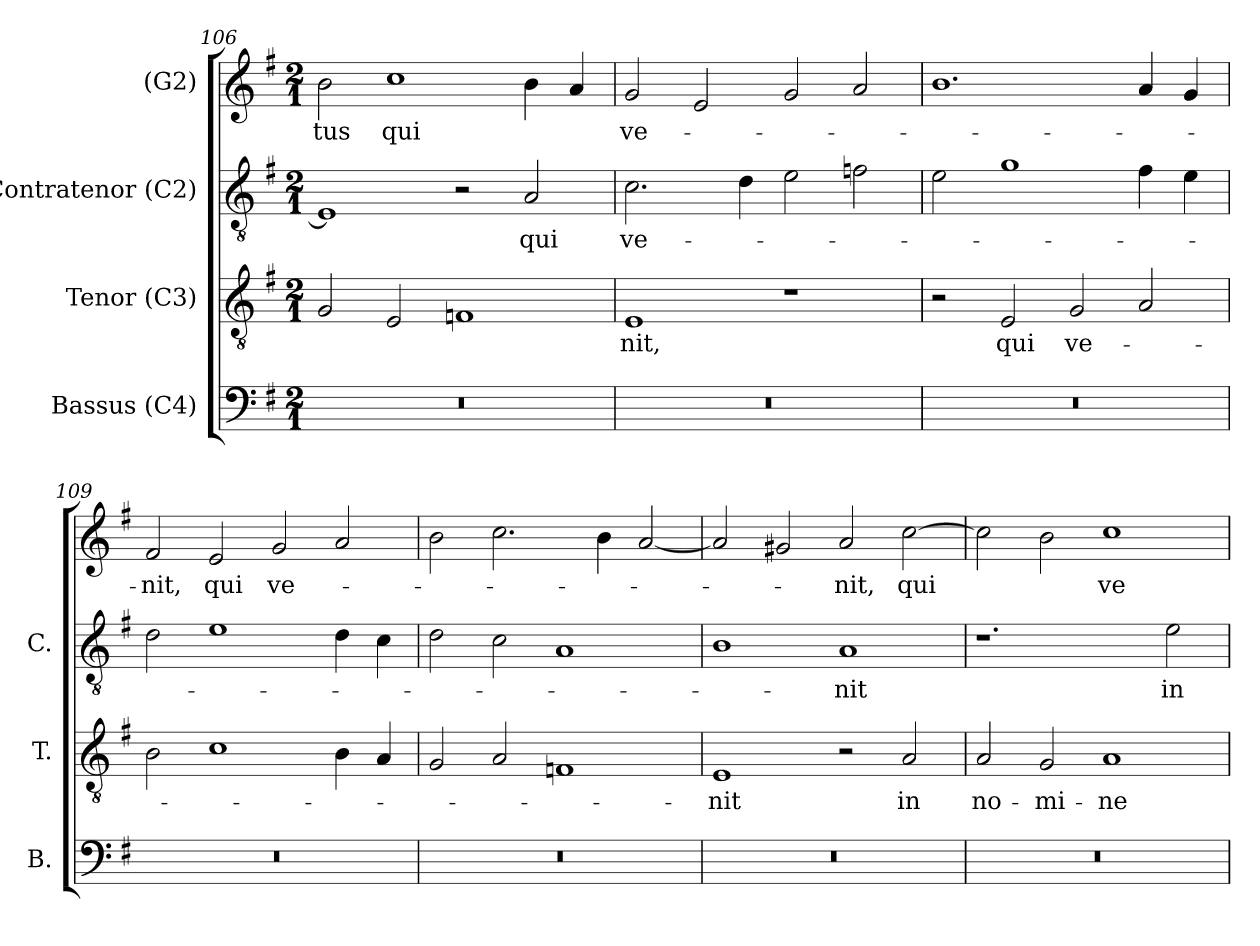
**kern	**kern	**text	**kern	**text	**kern	**text
*part4	*part3	*part3	*part2	*part2	*part1	*part1
*staff4	*staff3	*staff3	*staff2	*staff2	*staff1	*staff1
*I"Bassus (C4)	*I"Tenor (C3)	*	*I"Contratenor (C2)	*	*I"(G2)	*
*I'B.	*I'T.	*	*I'C.	*	*	*
*clefF4	*clefGv2	*	*clefGv2	*	*clefG2	*
*	*ITrd7c12	*	*ITrd7c12	*	*	*
*k[f#]	*k[f#]	*	*k[f#]	*	*k[f#]	*
*G:	*G:	*	*G:	*	*G:	*
*M2/1	*M2/1	*	*M2/1	*	*M2/1	*
=106	=106	=106	=106	=106	=106	=106
!LO:N:vis=1	!	!	!	!	!	!
!	!	!	!	!	!	!LO:LY:b:color=#000000
0r	2GGi/	.	1EEi]	.	2bi\	-tus
!	!	!	!	!	!	!LO:LY:b:color=#000000
.	2EEi/	.	.	.	1cci	qui
.	1FFni	.	2r	.	.	.
!	!	!	!	!LO:LY:b:color=#000000	!	!
.	.	.	2AAi/	qui	4bi\	.
.	.	.	.	.	4ai/	.
=107	=107	=107	=107	=107	=107	=107
!LO:N:vis=1	!	!	!	!	!	!
!	!	!LO:LY:b:color=#000000	!	!	!	!
!	!	!	!	!LO:LY:b:color=#000000	!	!
!	!	!	!	!	!	!LO:LY:b:color=#000000
0r	1EEi	-nit,	2.Ci\	ve-	2gi/	ve-
.	.	.	.	.	2ei/	.
.	.	.	4Di\	.	.	.
.	1r	.	2Ei\	.	2gi/	.
.	.	.	2Fi\	.	2ai/	.
=108	=108	=108	=108	=108	=108	=108
!LO:N:vis=1	!	!	!	!	!	!
0r	2r	.	2Ei\	.	1.bi	.
!	!	!LO:LY:b:color=#000000	!	!	!	!
.	2EEi/	qui	1Gi	.	.	.
!	!	!LO:LY:b:color=#000000	!	!	!	!
.	2GGi/	ve-	.	.	.	.
.	2AAi/	.	4F#i\	.	4ai/	.
.	.	.	4Ei\	.	4gi/	.
!!LO:LB:g=z
=109	=109	=109	=109	=109	=109	=109
!LO:N:vis=1	!	!	!	!	!	!
!	!	!	!	!	!	!LO:LY:b:color=#000000
0r	2BBi\	.	2Di\	.	2f#i/	-nit,
!	!	!	!	!	!	!LO:LY:b:color=#000000
.	1Ci	.	1Ei	.	2ei/	qui
!	!	!	!	!	!	!LO:LY:b:color=#000000
.	.	.	.	.	2gi/	ve-
.	4BBi\	.	4Di\	.	2ai/	.
.	4AAi/	.	4Ci\	.	.	.
=110	=110	=110	=110	=110	=110	=110
!LO:N:vis=1	!	!	!	!	!	!
0r	2GGi/	.	2Di\	.	2bi\	.
.	2AAi/	.	2Ci\	.	2.cci\	.
.	1FFni	.	1AAi	.	.	.
.	.	.	.	.	4bi\	.
.	.	.	.	.	[2ai/	.
=111	=111	=111	=111	=111	=111	=111
!LO:N:vis=1	!	!	!	!	!	!
!	!	!LO:LY:b:color=#000000	!	!	!	!
0r	1EEi	-nit	1BBi	.	2ai/]	.
.	.	.	.	.	2g#i/	.
!	!	!	!	!LO:LY:b:color=#000000	!	!
!	!	!	!	!	!	!LO:LY:b:color=#000000
.	2r	.	1AAi	-nit	2ai/	-nit,
!	!	!LO:LY:b:color=#000000	!	!	!	!
!	!	!	!	!	!	!LO:LY:b:color=#000000
.	2AAi/	in	.	.	[2cci\	qui
=112	=112	=112	=112	=112	=112	=112
!LO:N:vis=1	!	!	!	!	!	!
!	!	!LO:LY:b:color=#000000	!	!	!	!
0r	2AAi/	no-	1.r	.	2cci\]	.
!	!	!LO:LY:b:color=#000000	!	!	!	!
.	2GGi/	-mi-	.	.	2bi\	.
!	!	!LO:LY:b:color=#000000	!	!	!	!
!	!	!	!	!	!	!LO:LY:b:color=#000000
.	1AAi	-ne	.	.	1cci	ve-
!	!	!	!	!LO:LY:b:color=#000000	!	!
.	.	.	2Ei\	in	.	.
=	=	=	=	=	=	=
*-	*-	*-	*-	*-	*-	*-
